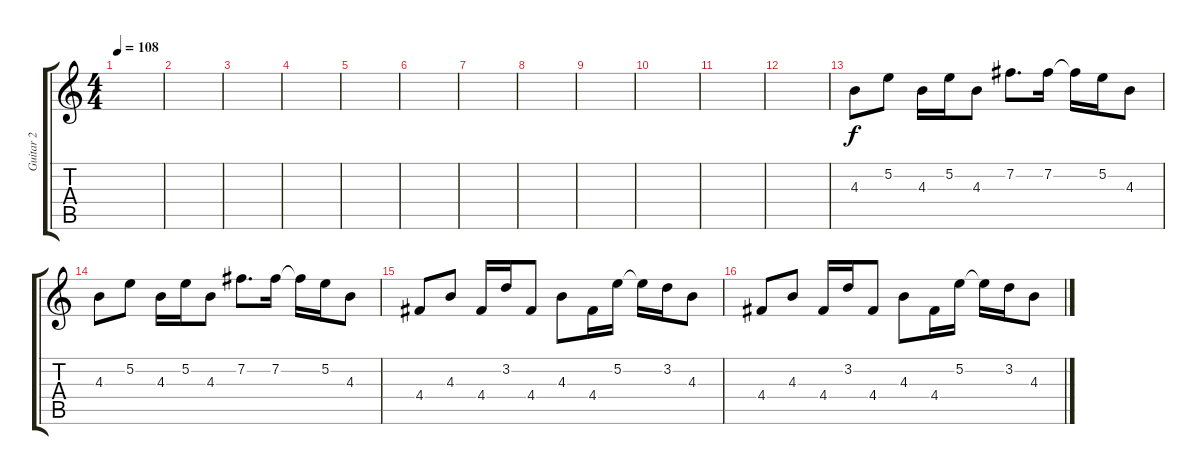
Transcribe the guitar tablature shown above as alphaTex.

\track ("Guitar 2" "Guitar 2") {instrument electricguitarclean}
\staff {score tabs}
\tuning (E4 B3 G3 D3 A2 E2) {hide}
\ts (4 4)
\tempo 108
\clef g2
\ks c
|
|
|
|
|
|
|
|
|
|
|
|
4.3.8 5.2.8 4.3.16 5.2.16 4.3.8 7.2.8{d} 7.2.16 7.2{t}.16 5.2.16 4.3.8 |
4.3.8 5.2.8 4.3.16 5.2.16 4.3.8 7.2.8{d} 7.2.16 7.2{t}.16 5.2.16 4.3.8 |
4.4.8 4.3.8 4.4.16 3.2.16 4.4.8 4.3.8 4.4.16 5.2.16 5.2{t}.16 3.2.16 4.3.8 |
4.4.8 4.3.8 4.4.16 3.2.16 4.4.8 4.3.8 4.4.16 5.2.16 5.2{t}.16 3.2.16 4.3.8
